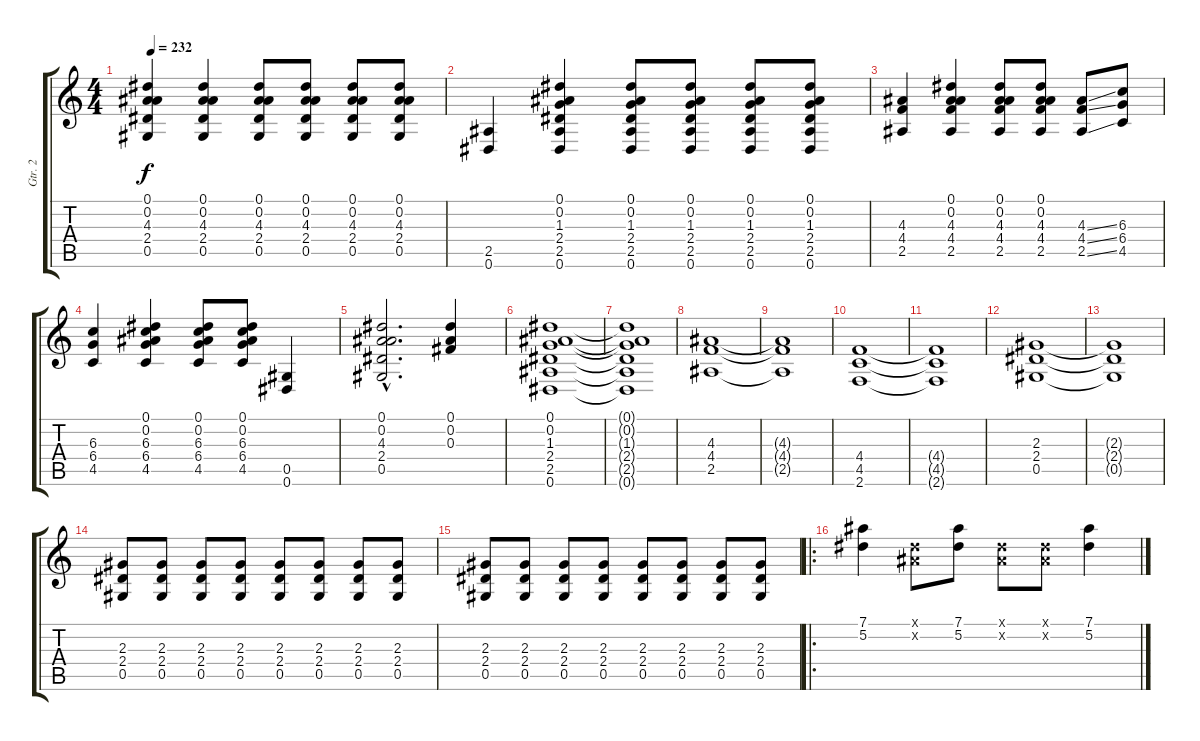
\track ("Gtr. 2" "Gtr. 2") {instrument distortionguitar}
\staff {score tabs}
\tuning (Eb4 Bb3 Gb3 Db3 Ab2 Eb2) {hide}
\ts (4 4)
\tempo 232
\clef g2
\ks c
(0.1 0.2 4.3 2.4 0.5).4{dy f} (0.1 0.2 4.3 2.4 0.5).4 (0.1 0.2 4.3 2.4 0.5).8 (0.1 0.2 4.3 2.4 0.5).8 (0.1 0.2 4.3 2.4 0.5).8 (0.1 0.2 4.3 2.4 0.5).8 |
(2.5 0.6).4 (0.1 0.2 1.3 2.4 2.5 0.6).4 (0.1 0.2 1.3 2.4 2.5 0.6).8 (0.1 0.2 1.3 2.4 2.5 0.6).8 (0.1 0.2 1.3 2.4 2.5 0.6).8 (0.1 0.2 1.3 2.4 2.5 0.6).8 |
(4.3 4.4 2.5).4 (0.1 0.2 4.3 4.4 2.5).4 (0.1 0.2 4.3 4.4 2.5).8 (0.1 0.2 4.3 4.4 2.5).8 (4.3{ss} 4.4{ss} 2.5{ss}).8 (6.3 6.4 4.5).8 |
(6.3 6.4 4.5).4 (0.1 0.2 6.3 6.4 4.5).4 (0.1 0.2 6.3 6.4 4.5).8 (0.1 0.2 6.3 6.4 4.5).8 (0.5 0.6).4 |
(0.1{hac} 0.2{hac} 4.3{hac} 2.4{hac} 0.5{hac}).2{d} (0.1 0.2 0.3).4 |
(0.1 0.2 1.3 2.4 2.5 0.6).1 |
(0.1{t} 0.2{t} 1.3{t} 2.4{t} 2.5{t} 0.6{t}).1 |
(4.3 4.4 2.5).1 |
(4.3{t} 4.4{t} 2.5{t}).1 |
(4.4 4.5 2.6).1 |
(4.4{t} 4.5{t} 2.6{t}).1 |
(2.3 2.4 0.5).1 |
(2.3{t} 2.4{t} 0.5{t}).1 |
(2.3 2.4 0.5).8 (2.3 2.4 0.5).8 (2.3 2.4 0.5).8 (2.3 2.4 0.5).8 (2.3 2.4 0.5).8 (2.3 2.4 0.5).8 (2.3 2.4 0.5).8 (2.3 2.4 0.5).8 |
(2.3 2.4 0.5).8 (2.3 2.4 0.5).8 (2.3 2.4 0.5).8 (2.3 2.4 0.5).8 (2.3 2.4 0.5).8 (2.3 2.4 0.5).8 (2.3 2.4 0.5).8 (2.3 2.4 0.5).8 |
\ro
(7.1 5.2).4 (0.1{x} 0.2{x}).8 (7.1 5.2).8 (0.1{x} 0.2{x}).8 (0.1{x} 0.2{x}).8 (7.1 5.2).4
